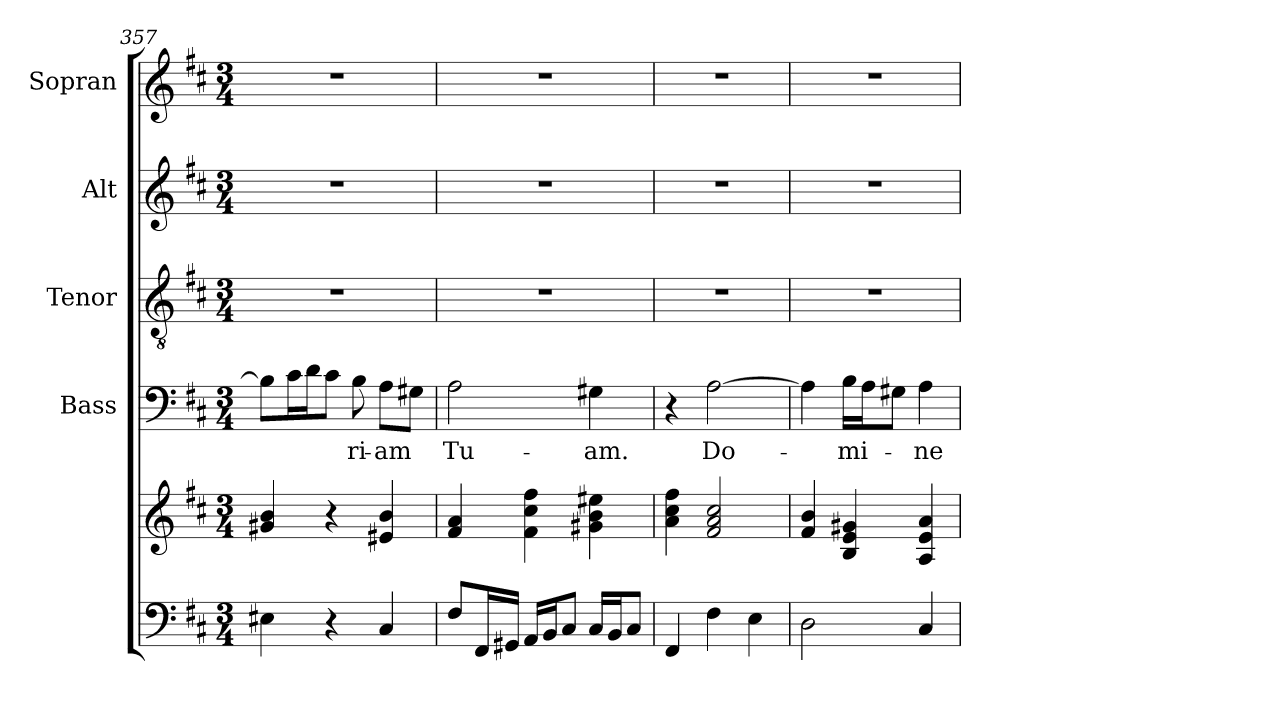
**kern	**kern	**kern	**text	**kern	**kern	**kern
*part5	*part5	*part4	*part4	*part3	*part2	*part1
*staff6	*staff5	*staff4	*staff4	*staff3	*staff2	*staff1
*	*	*I"Bass	*	*I"Tenor	*I"Alt	*I"Sopran
*	*	*I'B.	*	*I'T.	*I'A.	*I'S.
*clefF4	*clefG2	*clefF4	*	*clefGv2	*clefG2	*clefG2
*k[f#c#]	*k[f#c#]	*k[f#c#]	*	*k[f#c#]	*k[f#c#]	*k[f#c#]
*D:	*D:	*D:	*	*D:	*D:	*D:
*M3/4	*M3/4	*M3/4	*	*M3/4	*M3/4	*M3/4
=357	=357	=357	=357	=357	=357	=357
4E#X\	4g#X/ 4b/	8B\L]	.	2.r	2.r	2.r
.	.	16c#\L	.	.	.	.
.	.	16d\J	.	.	.	.
4r	4r	8c#\J	.	.	.	.
!	!	!	!LO:LY:b	!	!	!
.	.	8B\	-ri-	.	.	.
!	!	!	!LO:LY:b	!	!	!
4C#/	4e#X/ 4b/	8A\L	-am	.	.	.
.	.	8G#X\J	.	.	.	.
=358	=358	=358	=358	=358	=358	=358
!	!	!	!LO:LY:b	!	!	!
8F#/L	4f#/ 4a/	2A\	Tu-	2.r	2.r	2.r
16FF#/L	.	.	.	.	.	.
16GG#X/JJ	.	.	.	.	.	.
16AA/LL	4f#\ 4cc#\ 4ff#\	.	.	.	.	.
16BB/J	.	.	.	.	.	.
8C#/J	.	.	.	.	.	.
!	!	!	!LO:LY:b	!	!	!
16C#/LL	4g#X\ 4b\ 4ee#X\	4G#X\	-am.	.	.	.
16BB/J	.	.	.	.	.	.
8C#/J	.	.	.	.	.	.
!!LO:LB:g=z
=359	=359	=359	=359	=359	=359	=359
4FF#/	4a\ 4cc#\ 4ff#\	4r	.	2.r	2.r	2.r
!	!	!	!LO:LY:b	!	!	!
4F#\	2f#/ 2a/ 2cc#/	[2A\	Do-	.	.	.
4E\	.	.	.	.	.	.
=360	=360	=360	=360	=360	=360	=360
2D\	4f#/ 4b/	4A\]	.	2.r	2.r	2.r
!	!	!	!LO:LY:b	!	!	!
.	4B/ 4e/ 4g#X/	16B\LL	-mi-	.	.	.
.	.	16A\J	.	.	.	.
.	.	8G#X\J	.	.	.	.
!	!	!	!LO:LY:b	!	!	!
4C#/	4A/ 4e/ 4a/	4A\	-ne	.	.	.
=	=	=	=	=	=	=
*-	*-	*-	*-	*-	*-	*-
